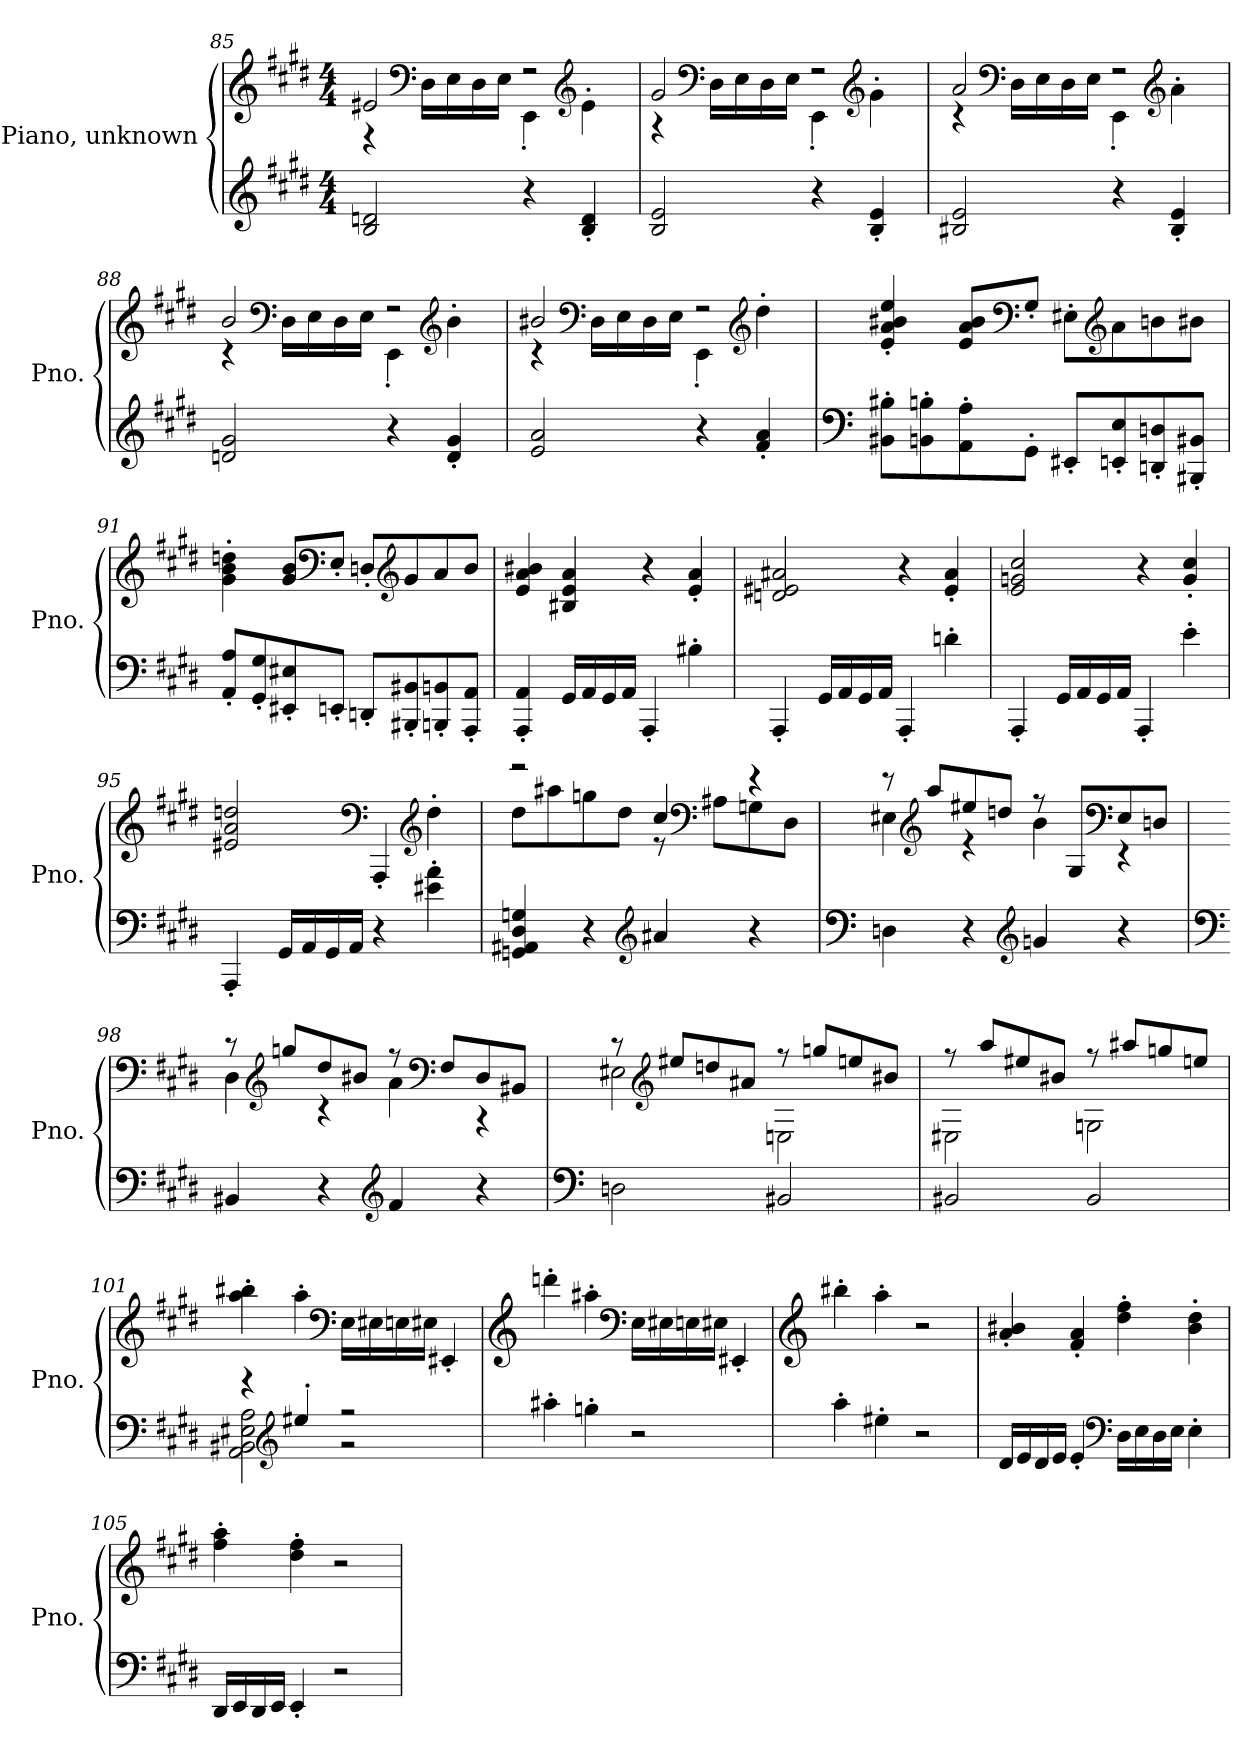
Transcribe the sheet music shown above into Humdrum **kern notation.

**kern	**kern
*part1	*part1
*staff2	*staff1
*I"Piano, unknown	*
*I'Pno.	*
*clefG2	*clefG2
*k[f#c#g#d#]	*k[f#c#g#d#]
*M4/4	*M4/4
=85	=85
*	*^
2B/ 2dn/	2e#X/	4r
*	*clefF4	*
.	.	16D#\LL
.	.	16E\
.	.	16D#\
.	.	16E\JJ
4r	2r	4EE'\
*	*clefG2	*
4B/' 4d/'	.	4e#'\
=86	=86	=86
2B/ 2e/	2g#/	4r
*	*clefF4	*
.	.	16D#\LL
.	.	16E\
.	.	16D#\
.	.	16E\JJ
4r	2r	4EE'\
*	*clefG2	*
4B/' 4e/'	.	4g#'\
=87	=87	=87
2B#X/ 2e/	2a/	4r
*	*clefF4	*
.	.	16D#\LL
.	.	16E\
.	.	16D#\
.	.	16E\JJ
4r	2r	4EE'\
*	*clefG2	*
4B#/' 4e/'	.	4a'\
!!LO:LB:g=z	!!
=88	=88	=88
2dn/ 2g#/	2b/	4r
*	*clefF4	*
.	.	16D#\LL
.	.	16E\
.	.	16D#\
.	.	16E\JJ
4r	2r	4EE'\
*	*clefG2	*
4d/' 4g#/'	.	4b'\
=89	=89	=89
2e/ 2a/	2b#X/	4r
*	*clefF4	*
.	.	16D#\LL
.	.	16E\
.	.	16D#\
.	.	16E\JJ
4r	2r	4EE'\
*	*clefG2	*
4f#/' 4a/'	.	4dd#'\
*	*v	*v
=90	=90
*clefF4	*
8BB#X\' 8B#X\'L	4e/' 4a/' 4b#X/' 4ee/'
8BBn\' 8Bn\'	.
8AA\' 8A\'	8e/ 8a/ 8b#/L
*	*clefF4
8GG#'\J	8G#'/J
8EE#X'/L	8E#X'\L
*	*clefG2
8EEn/' 8E/'	8a\
8DDn/' 8Dn/'	8bn\
8BBB#X/' 8BB#X/'J	8b#X\J
!!LO:LB:g=z
=91	=91
8AA/' 8A/'L	4g#\' 4b\' 4ddn\'
8GG#/' 8G#/'	.
8EE#X/' 8E#X/'	8g#/ 8b/L
*	*clefF4
8EEn'/J	8E'/J
8DDn'/L	8Dn'/L
*	*clefG2
8BBB#X/' 8BB#X/'	8g#/
8BBBn/' 8BBn/'	8a/
8AAA/' 8AA/'J	8b/J
=92	=92
4AAA/' 4AA/'	4e/ 4a/ 4b#X/
16GG#/LL	4B#X/ 4e/ 4a/
16AA/	.
16GG#/	.
16AA/JJ	.
4AAA'/	4r
4B#X'\	4e/' 4a/'
=93	=93
4AAA'/	2dn/ 2e#X/ 2a#X/
16GG#/LL	.
16AA/	.
16GG#/	.
16AA/JJ	.
4AAA'/	4r
4dn'\	4e#/' 4a#/'
=94	=94
4AAA'/	2e/ 2gn/ 2cc#/
16GG#/LL	.
16AA/	.
16GG#/	.
16AA/JJ	.
4AAA'/	4r
4e'\	4g/' 4cc#/'
!!LO:LB:g=z
=95	=95
4AAA'/	2e#X/ 2a/ 2ddn/
16GG#/LL	.
16AA/	.
16GG#/	.
16AA/JJ	.
*	*clefF4
4r	4AAA'/
*	*clefG2
4e#X\' 4a\'	4dd'\
=96	=96
*	*^
4GGn/ 4AA#X/ 4D#/ 4Gn/	2r	8dd#\L
.	.	8aa#X\
4r	.	8ggn\
.	.	8dd#\J
*clefG2	*	*
4a#X/	4cc#/	8r
*	*clefF4	*
.	.	8A#X\L
4r	4r	8Gn\
.	.	8D#\J
!!LO:LB:g=z	!!
=97	=97	=97
*clefF4	*	*
4Dn\	8r	4E#X\
*	*clefG2	*
.	8aa/L	.
4r	8ee#X/	4r
.	8ddn/J	.
*clefG2	*	*
4gn/	8r	4b\
.	8G#/L	.
*	*clefF4	*
4r	8E#/	4r
.	8Dn/J	.
=98	=98	=98
*clefF4	*	*
4BB#X/	8r	4D#\
*	*clefG2	*
.	8ggn/L	.
4r	8dd#/	4r
.	8b#X/J	.
*clefG2	*	*
4f#/	8r	4a\
*	*clefF4	*
.	8F#/L	.
4r	8D#/	4r
.	8BB#X/J	.
!!LO:LB:g=z	!!
=99	=99	=99
*clefF4	*	*
2Dn\	8r	2E#X\
*	*clefG2	*
.	8ee#X/L	.
.	8ddn/	.
.	8a#X/J	.
2BB#X/	8r	2En\
.	8ggn/L	.
.	8een/	.
.	8b#X/J	.
=100	=100	=100
2BB#X/	8r	2E#X\
.	8aa/L	.
.	8ee#X/	.
.	8b#X/J	.
2BB#/	8r	2Gn\
.	8aa#X/L	.
.	8ggn/	.
.	8een/J	.
*	*v	*v
!!LO:PB:g=z
=101	=101
*^	*
4r	2AA\ 2BB#X\ 2E#X\ 2A\	4aa\' 4bb#X\'
*clefG2	*	*
4ee#X'/	.	4aa'\
*	*	*clefF4
2r	2r	16E\LL
.	.	16E#X\
.	.	16En\
.	.	16E#X\JJ
.	.	4EE#X'/
*v	*v	*
=102	=102
*	*clefG2
4aa#X'\	4dddn'\
4ggn'\	4aa#X'\
*	*clefF4
2r	16E\LL
.	16E#X\
.	16En\
.	16E#X\JJ
.	4EE#X'/
=103	=103
*	*clefG2
4aa'\	4bb#X'\
4ee#X'\	4aa'\
2r	2r
!!LO:LB:g=z
=104	=104
16d#/LL	4a/' 4b#X/'
16e/	.
16d#/	.
16e/JJ	.
4e'/	4f#/' 4a/'
*clefF4	*
16D#\LL	4dd#\' 4ff#\'
16E\	.
16D#\	.
16E\JJ	.
4E'\	4b#\' 4dd#\'
=105	=105
16DD#/LL	4ff#\' 4aa\'
16EE/	.
16DD#/	.
16EE/JJ	.
4EE'/	4dd#\' 4ff#\'
2r	2r
=	=
*-	*-
